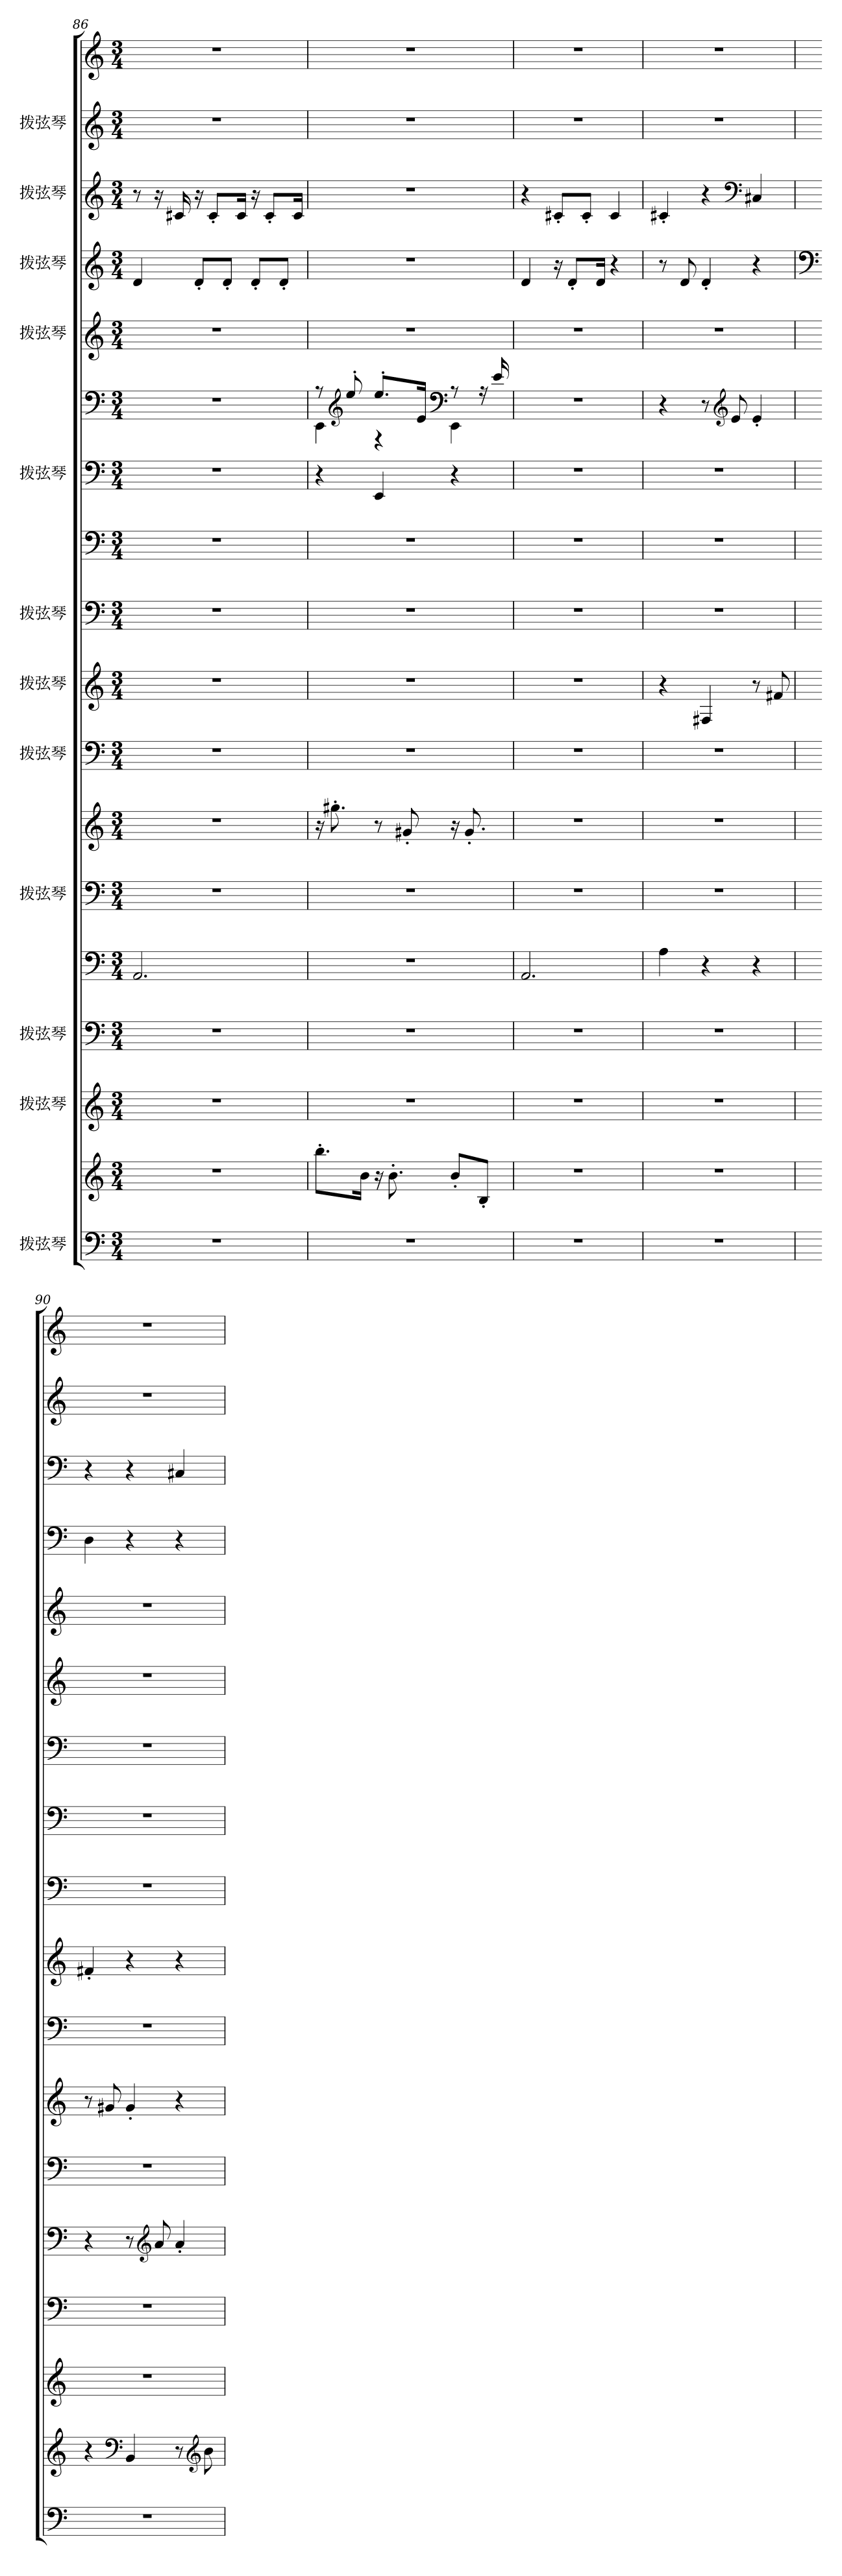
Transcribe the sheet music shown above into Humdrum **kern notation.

**kern	**kern	**kern	**kern	**kern	**kern	**kern	**kern	**kern	**kern	**kern	**kern	**kern	**kern	**kern	**kern	**kern	**kern
*part12	*part12	*part11	*part10	*part10	*part9	*part9	*part8	*part7	*part6	*part6	*part5	*part5	*part4	*part3	*part2	*part1	*part1
*staff18	*staff17	*staff16	*staff15	*staff14	*staff13	*staff12	*staff11	*staff10	*staff9	*staff8	*staff7	*staff6	*staff5	*staff4	*staff3	*staff2	*staff1
*I"拨弦琴	*	*I"拨弦琴	*I"拨弦琴	*	*I"拨弦琴	*	*I"拨弦琴	*I"拨弦琴	*I"拨弦琴	*	*I"拨弦琴	*	*I"拨弦琴	*I"拨弦琴	*I"拨弦琴	*I"拨弦琴	*
*clefF4	*clefG2	*clefG2	*clefF4	*clefF4	*clefF4	*clefG2	*clefF4	*clefG2	*clefF4	*clefF4	*clefF4	*clefF4	*clefG2	*clefG2	*clefG2	*clefG2	*clefG2
*k[]	*k[]	*k[]	*k[]	*k[]	*k[]	*k[]	*k[]	*k[]	*k[]	*k[]	*k[]	*k[]	*k[]	*k[]	*k[]	*k[]	*k[]
*M3/4	*M3/4	*M3/4	*M3/4	*M3/4	*M3/4	*M3/4	*M3/4	*M3/4	*M3/4	*M3/4	*M3/4	*M3/4	*M3/4	*M3/4	*M3/4	*M3/4	*M3/4
=86	=86	=86	=86	=86	=86	=86	=86	=86	=86	=86	=86	=86	=86	=86	=86	=86	=86
2.r	2.r	2.r	2.r	2.AA/	2.r	2.r	2.r	2.r	2.r	2.r	2.r	2.r	2.r	4d/	8r	2.r	2.r
.	.	.	.	.	.	.	.	.	.	.	.	.	.	.	16r	.	.
.	.	.	.	.	.	.	.	.	.	.	.	.	.	.	16c#X/	.	.
.	.	.	.	.	.	.	.	.	.	.	.	.	.	8d'/L	16r	.	.
.	.	.	.	.	.	.	.	.	.	.	.	.	.	.	8c#'/L	.	.
.	.	.	.	.	.	.	.	.	.	.	.	.	.	8d'/J	.	.	.
.	.	.	.	.	.	.	.	.	.	.	.	.	.	.	16c#/Jk	.	.
.	.	.	.	.	.	.	.	.	.	.	.	.	.	8d'/L	16r	.	.
.	.	.	.	.	.	.	.	.	.	.	.	.	.	.	8c#'/L	.	.
.	.	.	.	.	.	.	.	.	.	.	.	.	.	8d'/J	.	.	.
.	.	.	.	.	.	.	.	.	.	.	.	.	.	.	16c#/Jk	.	.
!!LO:PB:g=z
=87	=87	=87	=87	=87	=87	=87	=87	=87	=87	=87	=87	=87	=87	=87	=87	=87	=87
*	*	*	*	*	*	*	*	*	*	*	*	*^	*	*	*	*	*
2.r	8.bb'\L	2.r	2.r	2.r	2.r	16r	2.r	2.r	2.r	2.r	4r	8r	4EE\	2.r	2.r	2.r	2.r	2.r
.	.	.	.	.	.	8.gg#X'\	.	.	.	.	.	.	.	.	.	.	.	.
*	*	*	*	*	*	*	*	*	*	*	*	*clefG2	*	*	*	*	*	*
.	.	.	.	.	.	.	.	.	.	.	.	8ee'/	.	.	.	.	.	.
.	16b\Jk	.	.	.	.	.	.	.	.	.	.	.	.	.	.	.	.	.
.	16r	.	.	.	.	8r	.	.	.	.	4EE/	8.ee'/L	4r	.	.	.	.	.
.	8.b'\	.	.	.	.	.	.	.	.	.	.	.	.	.	.	.	.	.
.	.	.	.	.	.	8g#X'/	.	.	.	.	.	.	.	.	.	.	.	.
.	.	.	.	.	.	.	.	.	.	.	.	16e/Jk	.	.	.	.	.	.
*	*	*	*	*	*	*	*	*	*	*	*	*clefF4	*	*	*	*	*	*
.	8b'/L	.	.	.	.	16r	.	.	.	.	4r	8r	4EE\	.	.	.	.	.
.	.	.	.	.	.	8.g#'/	.	.	.	.	.	.	.	.	.	.	.	.
.	8B'/J	.	.	.	.	.	.	.	.	.	.	16r	.	.	.	.	.	.
.	.	.	.	.	.	.	.	.	.	.	.	16e/	.	.	.	.	.	.
*	*	*	*	*	*	*	*	*	*	*	*	*v	*v	*	*	*	*	*
=88	=88	=88	=88	=88	=88	=88	=88	=88	=88	=88	=88	=88	=88	=88	=88	=88	=88
2.r	2.r	2.r	2.r	2.AA/	2.r	2.r	2.r	2.r	2.r	2.r	2.r	2.r	2.r	4d/	4r	2.r	2.r
.	.	.	.	.	.	.	.	.	.	.	.	.	.	16r	8c#X'/L	.	.
.	.	.	.	.	.	.	.	.	.	.	.	.	.	8d'/L	.	.	.
.	.	.	.	.	.	.	.	.	.	.	.	.	.	.	8c#'/J	.	.
.	.	.	.	.	.	.	.	.	.	.	.	.	.	16d/Jk	.	.	.
.	.	.	.	.	.	.	.	.	.	.	.	.	.	4r	4c#/	.	.
=89	=89	=89	=89	=89	=89	=89	=89	=89	=89	=89	=89	=89	=89	=89	=89	=89	=89
2.r	2.r	2.r	2.r	4A\	2.r	2.r	2.r	4r	2.r	2.r	2.r	4r	2.r	8r	4c#X'/	2.r	2.r
.	.	.	.	.	.	.	.	.	.	.	.	.	.	8d/	.	.	.
.	.	.	.	4r	.	.	.	4F#X/	.	.	.	8r	.	4d'/	4r	.	.
*	*	*	*	*	*	*	*	*	*	*	*	*clefG2	*	*	*	*	*
.	.	.	.	.	.	.	.	.	.	.	.	8e/	.	.	.	.	.
*	*	*	*	*	*	*	*	*	*	*	*	*	*	*	*clefF4	*	*
.	.	.	.	4r	.	.	.	8r	.	.	.	4e'/	.	4r	4C#X/	.	.
.	.	.	.	.	.	.	.	8f#X/	.	.	.	.	.	.	.	.	.
!!LO:PB:g=z
=90	=90	=90	=90	=90	=90	=90	=90	=90	=90	=90	=90	=90	=90	=90	=90	=90	=90
*	*	*	*	*	*	*	*	*	*	*	*	*	*	*clefF4	*	*	*
2.r	4r	2.r	2.r	4r	2.r	8r	2.r	4f#X'/	2.r	2.r	2.r	2.r	2.r	4D\	4r	2.r	2.r
.	.	.	.	.	.	8g#X/	.	.	.	.	.	.	.	.	.	.	.
*	*clefF4	*	*	*	*	*	*	*	*	*	*	*	*	*	*	*	*
.	4BB/	.	.	8r	.	4g#'/	.	4r	.	.	.	.	.	4r	4r	.	.
*	*	*	*	*clefG2	*	*	*	*	*	*	*	*	*	*	*	*	*
.	.	.	.	8a/	.	.	.	.	.	.	.	.	.	.	.	.	.
.	8r	.	.	4a'/	.	4r	.	4r	.	.	.	.	.	4r	4C#X/	.	.
*	*clefG2	*	*	*	*	*	*	*	*	*	*	*	*	*	*	*	*
.	8b\	.	.	.	.	.	.	.	.	.	.	.	.	.	.	.	.
=	=	=	=	=	=	=	=	=	=	=	=	=	=	=	=	=	=
*-	*-	*-	*-	*-	*-	*-	*-	*-	*-	*-	*-	*-	*-	*-	*-	*-	*-
